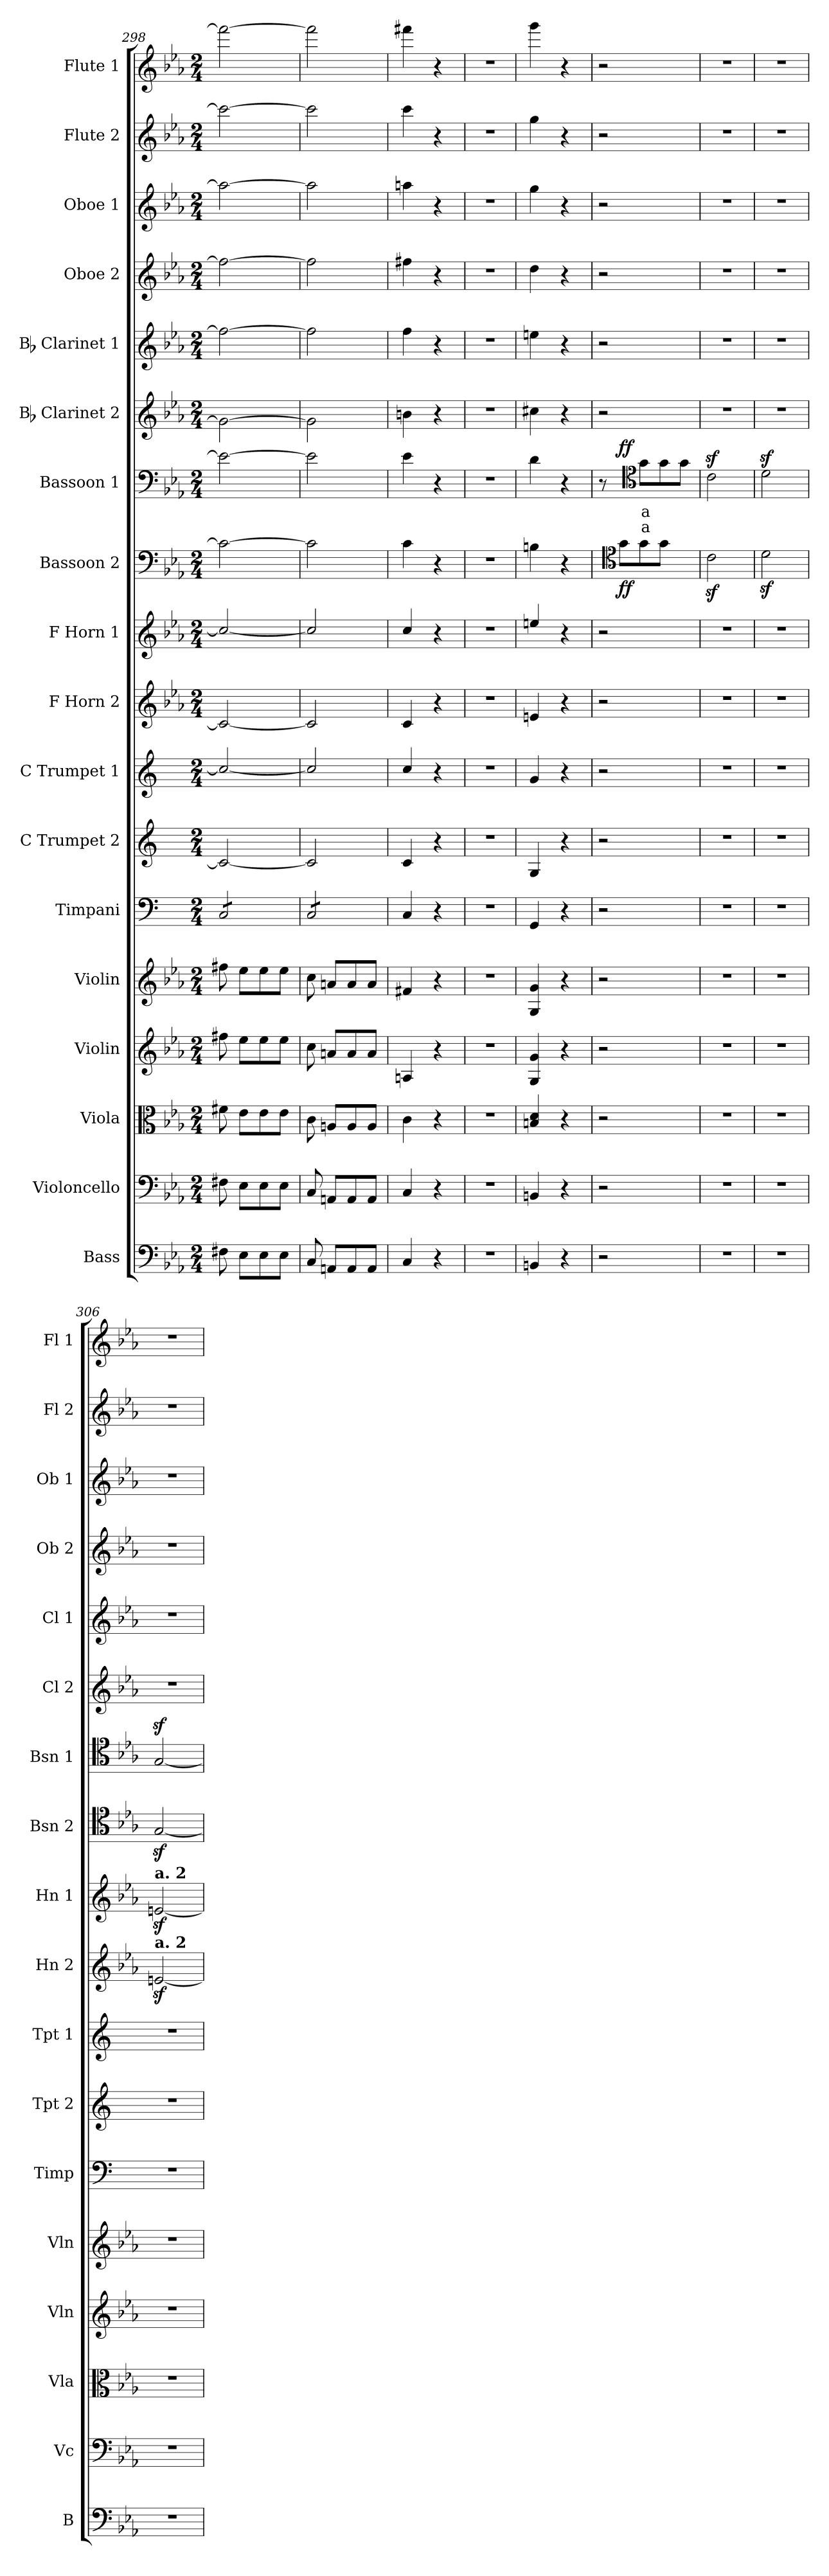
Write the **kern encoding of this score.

**kern	**kern	**kern	**kern	**kern	**kern	**kern	**kern	**kern	**kern	**kern	**dynam	**kern	**text	**text	**dynam	**kern	**kern	**kern	**kern	**kern	**kern
*part18	*part17	*part16	*part15	*part14	*part13	*part12	*part11	*part10	*part9	*part8	*part8	*part7	*part7	*part7	*part7	*part6	*part5	*part4	*part3	*part2	*part1
*staff18	*staff17	*staff16	*staff15	*staff14	*staff13	*staff12	*staff11	*staff10	*staff9	*staff8	*staff8	*staff7	*staff7	*staff7	*staff7	*staff6	*staff5	*staff4	*staff3	*staff2	*staff1
*I"Bass	*I"Violoncello	*I"Viola	*I"Violin	*I"Violin	*I"Timpani	*I"C Trumpet 2	*I"C Trumpet 1	*I"F Horn 2	*I"F Horn 1	*I"Bassoon 2	*	*I"Bassoon 1	*	*	*	*I"Bb Clarinet 2	*I"Bb Clarinet 1	*I"Oboe 2	*I"Oboe 1	*I"Flute 2	*I"Flute 1
*I'B	*I'Vc	*I'Vla	*I'Vln	*I'Vln	*I'Timp	*I'Tpt 2	*I'Tpt 1	*I'Hn 2	*I'Hn 1	*I'Bsn 2	*	*I'Bsn 1	*	*	*	*I'Cl 2	*I'Cl 1	*I'Ob 2	*I'Ob 1	*I'Fl 2	*I'Fl 1
!!LO:PB:g=z
*clefF4	*clefF4	*clefC3	*clefG2	*clefG2	*clefF4	*clefG2	*clefG2	*clefG2	*clefG2	*clefF4	*	*clefF4	*	*	*	*clefG2	*clefG2	*clefG2	*clefG2	*clefG2	*clefG2
*ITrd7c12	*	*	*	*	*	*	*	*ITrd4c7	*ITrd4c7	*	*	*	*	*	*	*ITrd1c2	*ITrd1c2	*	*	*	*
*k[b-e-a-]	*k[b-e-a-]	*k[b-e-a-]	*k[b-e-a-]	*k[b-e-a-]	*k[]	*k[]	*k[]	*k[b-e-a-d-]	*k[b-e-a-d-]	*k[b-e-a-]	*	*k[b-e-a-]	*	*	*	*k[b-e-a-d-g-]	*k[b-e-a-d-g-]	*k[b-e-a-]	*k[b-e-a-]	*k[b-e-a-]	*k[b-e-a-]
*M2/4	*M2/4	*M2/4	*M2/4	*M2/4	*M2/4	*M2/4	*M2/4	*M2/4	*M2/4	*M2/4	*	*M2/4	*	*	*	*M2/4	*M2/4	*M2/4	*M2/4	*M2/4	*M2/4
=298	=298	=298	=298	=298	=298	=298	=298	=298	=298	=298	=298	=298	=298	=298	=298	=298	=298	=298	=298	=298	=298
*	*	*	*	*	*tremolo	*	*	*	*	*	*	*	*	*	*	*	*	*	*	*	*
8FF#X	8F#X	8f#X	8ff#X	8ff#X	8CL	2c/_	2cc/_	2F/_	2f/_	2c\_	.	2e-\_	.	.	.	2f#\_	2ee-\_	2ff#\_	2aa\_	2ccc\_	2fff#\_
8EE-L	8E-L	8e-L	8ee-L	8ee-L	8C	.	.	.	.	.	.	.	.	.	.	.	.	.	.	.	.
8EE-	8E-	8e-	8ee-	8ee-	8C	.	.	.	.	.	.	.	.	.	.	.	.	.	.	.	.
8EE-J	8E-J	8e-J	8ee-J	8ee-J	8CJ	.	.	.	.	.	.	.	.	.	.	.	.	.	.	.	.
=299	=299	=299	=299	=299	=299	=299	=299	=299	=299	=299	=299	=299	=299	=299	=299	=299	=299	=299	=299	=299	=299
8CC	8C	8c	8cc	8cc	8CL	2c/]	2cc/]	2F/]	2f/]	2c\]	.	2e-\]	.	.	.	2f#\]	2ee-\]	2ff#\]	2aa\]	2ccc\]	2fff#\]
8AAAnL	8AAnL	8AnL	8anL	8anL	8C	.	.	.	.	.	.	.	.	.	.	.	.	.	.	.	.
8AAA	8AA	8A	8a	8a	8C	.	.	.	.	.	.	.	.	.	.	.	.	.	.	.	.
8AAAJ	8AAJ	8AJ	8aJ	8aJ	8CJ	.	.	.	.	.	.	.	.	.	.	.	.	.	.	.	.
*	*	*	*	*	*Xtremolo	*	*	*	*	*	*	*	*	*	*	*	*	*	*	*	*
=300	=300	=300	=300	=300	=300	=300	=300	=300	=300	=300	=300	=300	=300	=300	=300	=300	=300	=300	=300	=300	=300
4CC	4C	4c	4An	4f#X	4C	4c/	4cc/	4F/	4f/	4c\	.	4e-\	.	.	.	4an\	4ee-\	4ff#X\	4aan\	4ccc\	4fff#X\
4r	4r	4r	4r	4r	4r	4r	4r	4r	4r	4r	.	4r	.	.	.	4r	4r	4r	4r	4r	4r
=301	=301	=301	=301	=301	=301	=301	=301	=301	=301	=301	=301	=301	=301	=301	=301	=301	=301	=301	=301	=301	=301
2r	2r	2r	2r	2r	2r	2r	2r	2r	2r	2r	.	2r	.	.	.	2r	2r	2r	2r	2r	2r
=302	=302	=302	=302	=302	=302	=302	=302	=302	=302	=302	=302	=302	=302	=302	=302	=302	=302	=302	=302	=302	=302
4BBBn	4BBn	4Bn/ 4d/	4G/ 4g/	4G/ 4g/	4GG	4G/	4g/	4An/	4an/	4Bn\	.	4d\	.	.	.	4bn\	4ddn\	4dd\	4gg\	4gg\	4ggg\
4r	4r	4r	4r	4r	4r	4r	4r	4r	4r	4r	.	4r	.	.	.	4r	4r	4r	4r	4r	4r
=303	=303	=303	=303	=303	=303	=303	=303	=303	=303	=303	=303	=303	=303	=303	=303	=303	=303	=303	=303	=303	=303
2r	2r	2r	2r	2r	2r	2r	2r	2r	2r	8ryy	.	8r	.	.	.	2r	2r	2r	2r	2r	2r
*	*	*	*	*	*	*	*	*	*	*clefC4	*	*	*	*	*	*	*	*	*	*	*
!	!	!	!	!	!	!	!	!	!	!	!LO:DY:b	!	!	!	!LO:DY:b	!	!	!	!	!	!
.	.	.	.	.	.	.	.	.	.	8gL	ff	8ryy	.	.	ff	.	.	.	.	.	.
*	*	*	*	*	*	*	*	*	*	*	*	*clefC4	*	*	*	*	*	*	*	*	*
!	!	!	!	!	!	!	!	!	!	!	!	!	!LO:LY:b	!LO:LY:b	!	!	!	!	!	!	!
.	.	.	.	.	.	.	.	.	.	8g	.	8gL	a	a	.	.	.	.	.	.	.
.	.	.	.	.	.	.	.	.	.	8gJ	.	8g	.	.	.	.	.	.	.	.	.
8ryy	8ryy	8ryy	8ryy	8ryy	8ryy	8ryy	8ryy	8ryy	8ryy	8ryy	.	8gJ	.	.	.	8ryy	8ryy	8ryy	8ryy	8ryy	8ryy
=304	=304	=304	=304	=304	=304	=304	=304	=304	=304	=304	=304	=304	=304	=304	=304	=304	=304	=304	=304	=304	=304
2r	2r	2r	2r	2r	2r	2r	2r	2r	2r	2cz<	.	2cz<	.	.	.	2r	2r	2r	2r	2r	2r
=305	=305	=305	=305	=305	=305	=305	=305	=305	=305	=305	=305	=305	=305	=305	=305	=305	=305	=305	=305	=305	=305
2r	2r	2r	2r	2r	2r	2r	2r	2r	2r	2dz<	.	2dz<	.	.	.	2r	2r	2r	2r	2r	2r
=306	=306	=306	=306	=306	=306	=306	=306	=306	=306	=306	=306	=306	=306	=306	=306	=306	=306	=306	=306	=306	=306
!	!	!	!	!	!	!	!	!	!LO:TX:a:B:t=a. 2	!	!	!	!	!	!	!	!	!	!	!	!
!	!	!	!	!	!	!	!	!LO:TX:a:B:t=a. 2	!	!	!	!	!	!	!	!	!	!	!	!	!
2r	2r	2r	2r	2r	2r	2r	2r	[2Anz<	[2Anz<	[2Gz<	.	[2Gz<	.	.	.	2r	2r	2r	2r	2r	2r
=	=	=	=	=	=	=	=	=	=	=	=	=	=	=	=	=	=	=	=	=	=
*-	*-	*-	*-	*-	*-	*-	*-	*-	*-	*-	*-	*-	*-	*-	*-	*-	*-	*-	*-	*-	*-
